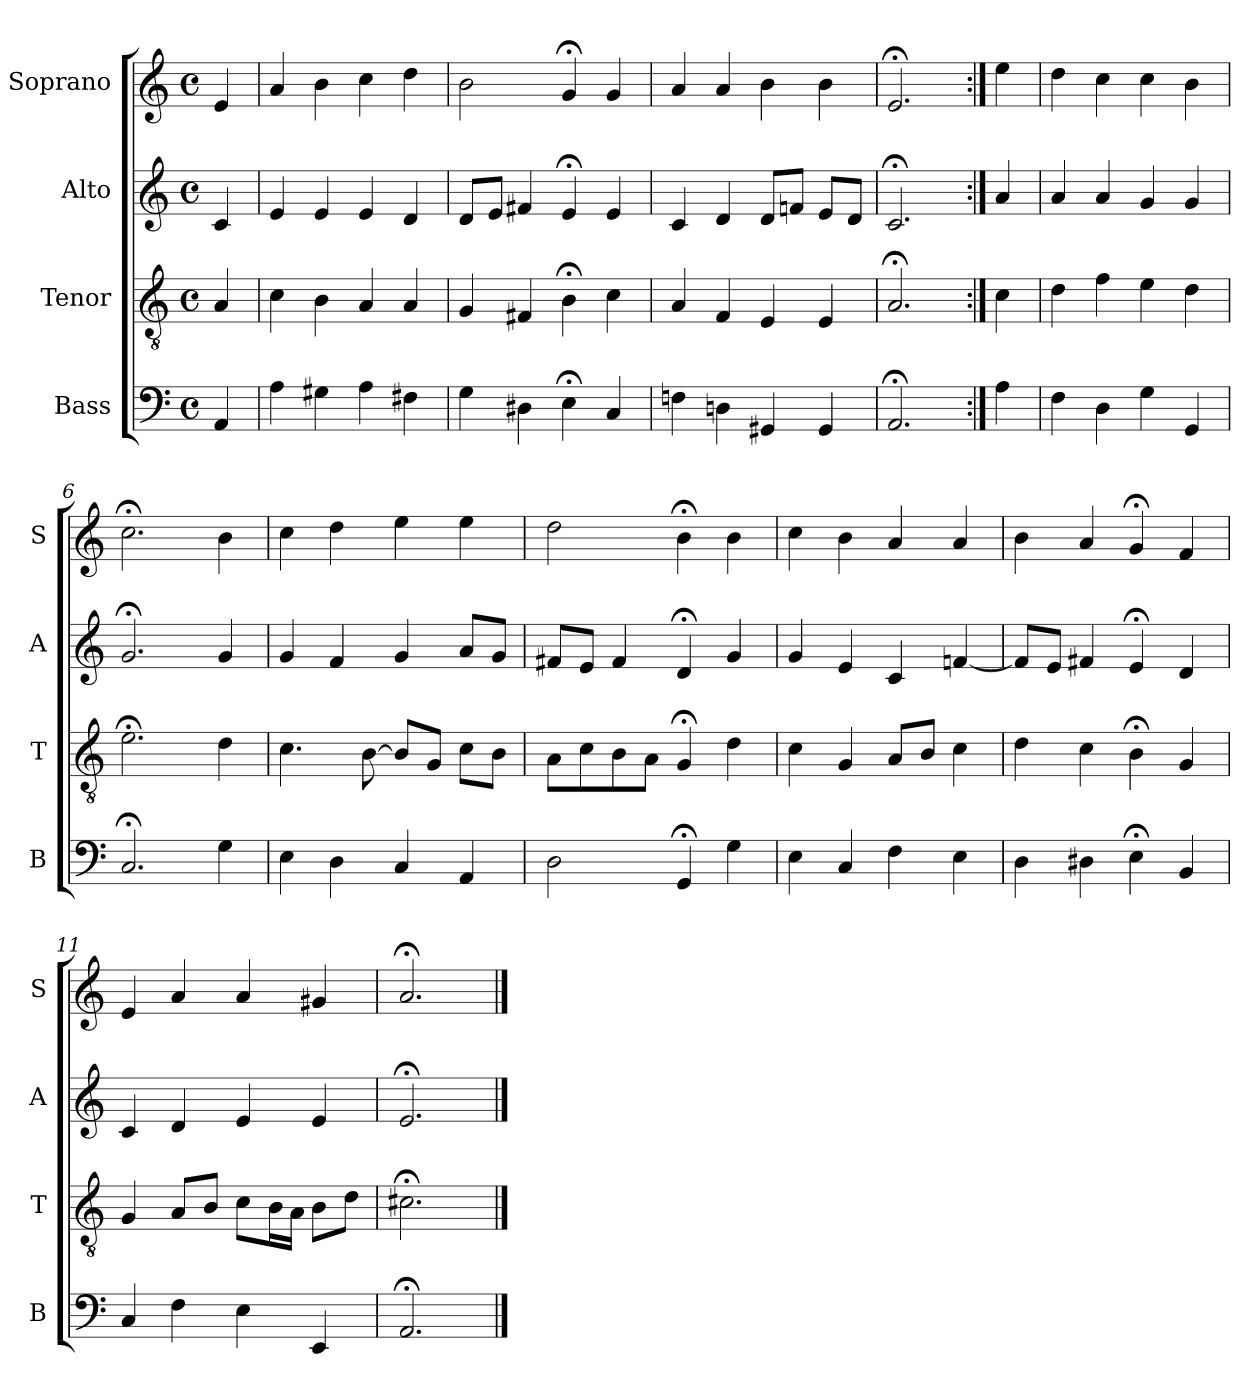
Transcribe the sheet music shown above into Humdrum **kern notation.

**kern	**kern	**kern	**kern
*part4	*part3	*part2	*part1
*staff4	*staff3	*staff2	*staff1
*I"Bass	*I"Tenor	*I"Alto	*I"Soprano
*I'B	*I'T	*I'A	*I'S
*clefF4	*clefGv2	*clefG2	*clefG2
*k[]	*k[]	*k[]	*k[]
*a:	*a:	*a:	*a:
*M4/4	*M4/4	*M4/4	*M4/4
*met(c)	*met(c)	*met(c)	*met(c)
*MM100	*MM100	*MM100	*MM100
=	=	=	=
4AA	4A	4c	4e
=1	=1	=1	=1
4A	4c	4e	4a
4G#X	4B	4e	4b
4A	4A	4e	4cc
4F#X	4A	4d	4dd
=2	=2	=2	=2
4G	4G	8dL	2b
.	.	8eJ	.
4D#X	4F#X	4f#X	.
4E;<	4B;<	4e;<	4g;<
4C	4c	4e	4g
=3	=3	=3	=3
4Fn	4A	4c	4a
4Dn	4F	4d	4a
4GG#X	4E	8dL	4b
.	.	8fnJ	.
4GG#	4E	8eL	4b
.	.	8dJ	.
=4	=4	=4	=4
2.AA;<i	2.A;<	2.c;<	2.e;<i
=:|!	=:|!	=:|!	=:|!
4Ai	4c	4a	4eei
=5	=5	=5	=5
4F	4d	4a	4dd
4D	4f	4a	4cc
4G	4e	4g	4cc
4GG	4d	4g	4b
=6	=6	=6	=6
2.C;<	2.e;<	2.g;<	2.cc;<
4G	4d	4g	4b
=7	=7	=7	=7
4E	4.c	4g	4cc
4D	.	4f	4dd
.	[8B	.	.
4C	8BL]	4g	4ee
.	8GJ	.	.
4AA	8cL	8aL	4ee
.	8BJ	8gJ	.
=8	=8	=8	=8
2D	8AL	8f#XL	2dd
.	8c	8eJ	.
.	8B	4f#	.
.	8AJ	.	.
4GG;<	4G;<	4d;<	4b;<
4G	4d	4g	4b
=9	=9	=9	=9
4E	4c	4g	4cc
4C	4G	4e	4b
4F	8AL	4c	4a
.	8BJ	.	.
4E	4c	[4fn	4a
=10	=10	=10	=10
4D	4d	8fL]	4b
.	.	8eJ	.
4D#X	4c	4f#X	4a
4E;<	4B;<	4e;<	4g;<
4BB	4G	4d	4f
=11	=11	=11	=11
4C	4G	4c	4e
4F	8AL	4d	4a
.	8BJ	.	.
4E	8cL	4e	4a
.	16BL	.	.
.	16AJJ	.	.
4EE	8BL	4e	4g#X
.	8dJ	.	.
=12	=12	=12	=12
2.AA;<	2.c#X;<	2.e;<	2.a;<
==	==	==	==
*-	*-	*-	*-
